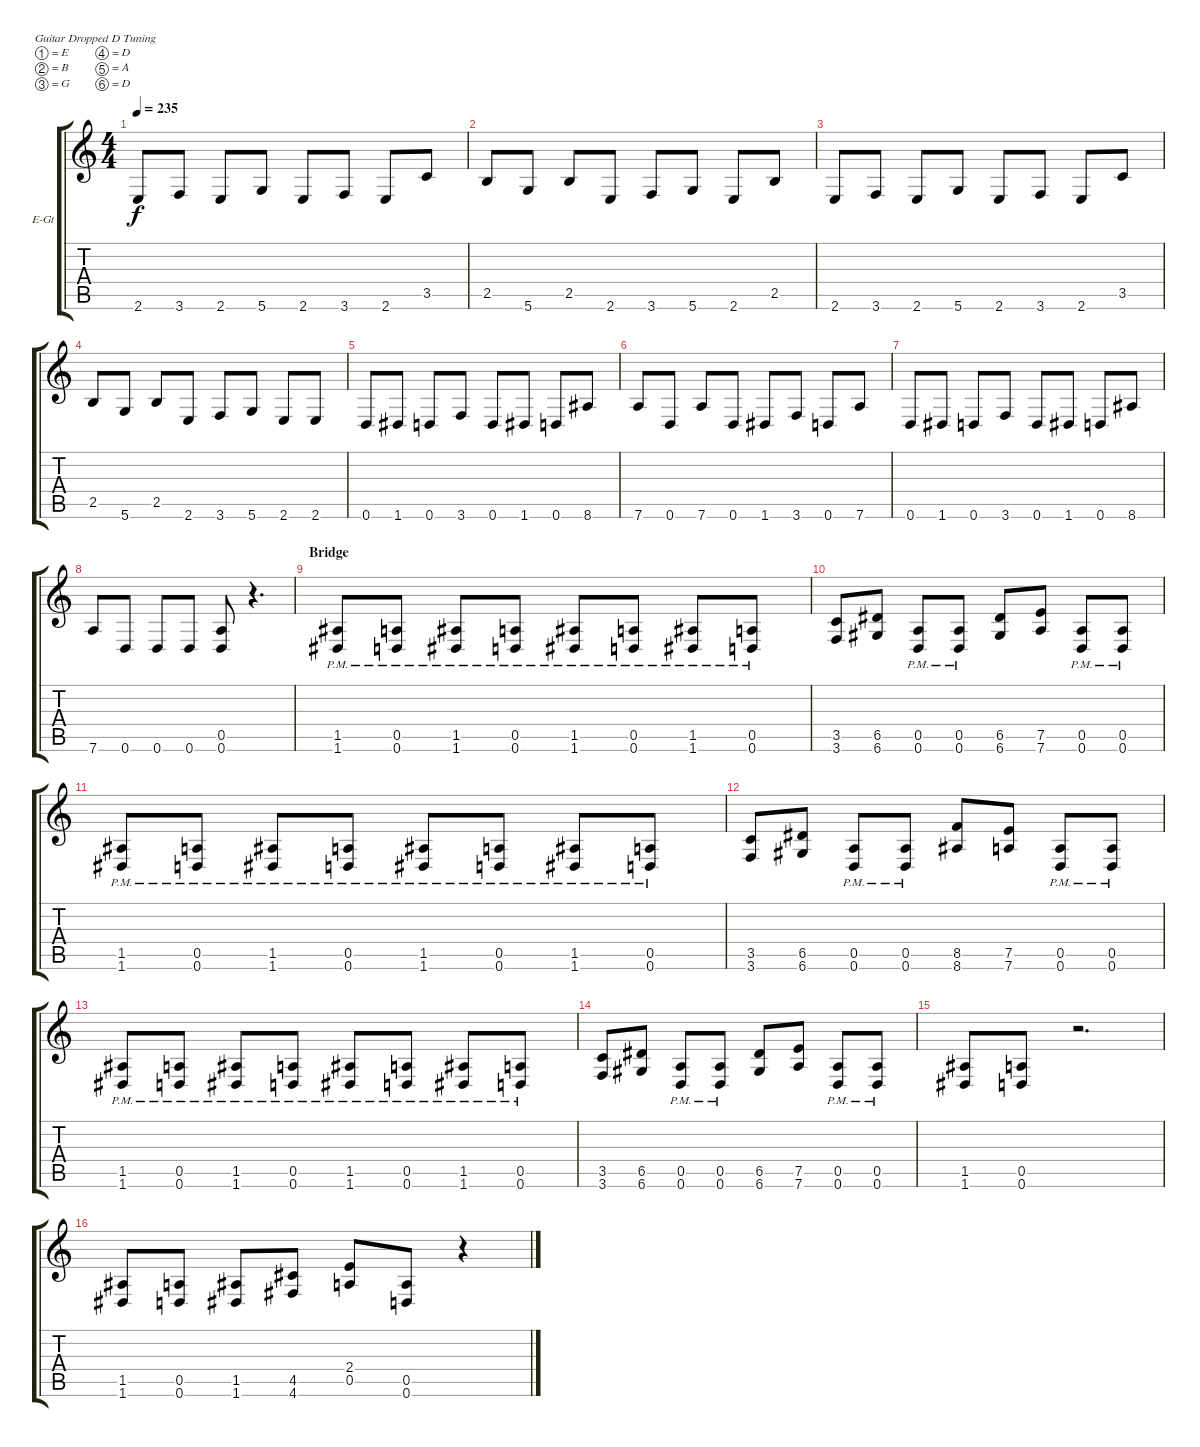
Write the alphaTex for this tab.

\defaultSystemsLayout 4
\bracketExtendMode groupsimilarinstruments
\firstSystemTrackNameOrientation horizontal
\otherSystemsTrackNameOrientation horizontal
\track ("Guitar 2" "E-Gt") {instrument distortionguitar}
\staff {score tabs}
\tuning (E4 B3 G3 D3 A2 D2)
\ts (4 4)
\tempo 235
\clef g2
\ks c
2.6.8{dy f} 3.6.8 2.6.8 5.6.8 2.6.8 3.6.8 2.6.8 3.5.8 |
2.5.8 5.6.8 2.5.8 2.6.8 3.6.8 5.6.8 2.6.8 2.5.8 |
2.6.8 3.6.8 2.6.8 5.6.8 2.6.8 3.6.8 2.6.8 3.5.8 |
2.5.8 5.6.8 2.5.8 2.6.8 3.6.8 5.6.8 2.6.8 2.6.8 |
0.6.8 1.6.8 0.6.8 3.6.8 0.6.8 1.6.8 0.6.8 8.6.8 |
7.6.8 0.6.8 7.6.8 0.6.8 1.6.8 3.6.8 0.6.8 7.6.8 |
0.6.8 1.6.8 0.6.8 3.6.8 0.6.8 1.6.8 0.6.8 8.6.8 |
7.6.8 0.6.8 0.6.8 0.6.8 (0.6 0.5).8 r.4{d} |
\section ("" "Bridge")
(1.6{pm} 1.5{pm}).8 (0.6{pm} 0.5{pm}).8 (1.6{pm} 1.5{pm}).8 (0.6{pm} 0.5{pm}).8 (1.6{pm} 1.5{pm}).8 (0.6{pm} 0.5{pm}).8 (1.6{pm} 1.5{pm}).8 (0.6{pm} 0.5{pm}).8 |
(3.6 3.5).8 (6.6 6.5).8 (0.6{pm} 0.5{pm}).8 (0.6{pm} 0.5{pm}).8 (6.6 6.5).8 (7.6 7.5).8 (0.6{pm} 0.5{pm}).8 (0.6{pm} 0.5{pm}).8 |
(1.6{pm} 1.5{pm}).8 (0.6{pm} 0.5{pm}).8 (1.6{pm} 1.5{pm}).8 (0.6{pm} 0.5{pm}).8 (1.6{pm} 1.5{pm}).8 (0.6{pm} 0.5{pm}).8 (1.6{pm} 1.5{pm}).8 (0.6{pm} 0.5{pm}).8 |
(3.6 3.5).8 (6.6 6.5).8 (0.6{pm} 0.5{pm}).8 (0.6{pm} 0.5{pm}).8 (8.6 8.5).8 (7.6 7.5).8 (0.6{pm} 0.5{pm}).8 (0.6{pm} 0.5{pm}).8 |
(1.6{pm} 1.5{pm}).8 (0.6{pm} 0.5{pm}).8 (1.6{pm} 1.5{pm}).8 (0.6{pm} 0.5{pm}).8 (1.6{pm} 1.5{pm}).8 (0.6{pm} 0.5{pm}).8 (1.6{pm} 1.5{pm}).8 (0.6{pm} 0.5{pm}).8 |
(3.6 3.5).8 (6.6 6.5).8 (0.6{pm} 0.5{pm}).8 (0.6{pm} 0.5{pm}).8 (6.6 6.5).8 (7.6 7.5).8 (0.6{pm} 0.5{pm}).8 (0.6{pm} 0.5{pm}).8 |
(1.5 1.6).8 (0.5 0.6).8 r.2{d} |
(1.6 1.5).8 (0.6 0.5).8 (1.6 1.5).8 (4.6 4.5).8 (0.5 2.4).8 (0.6 0.5).8 r.4
